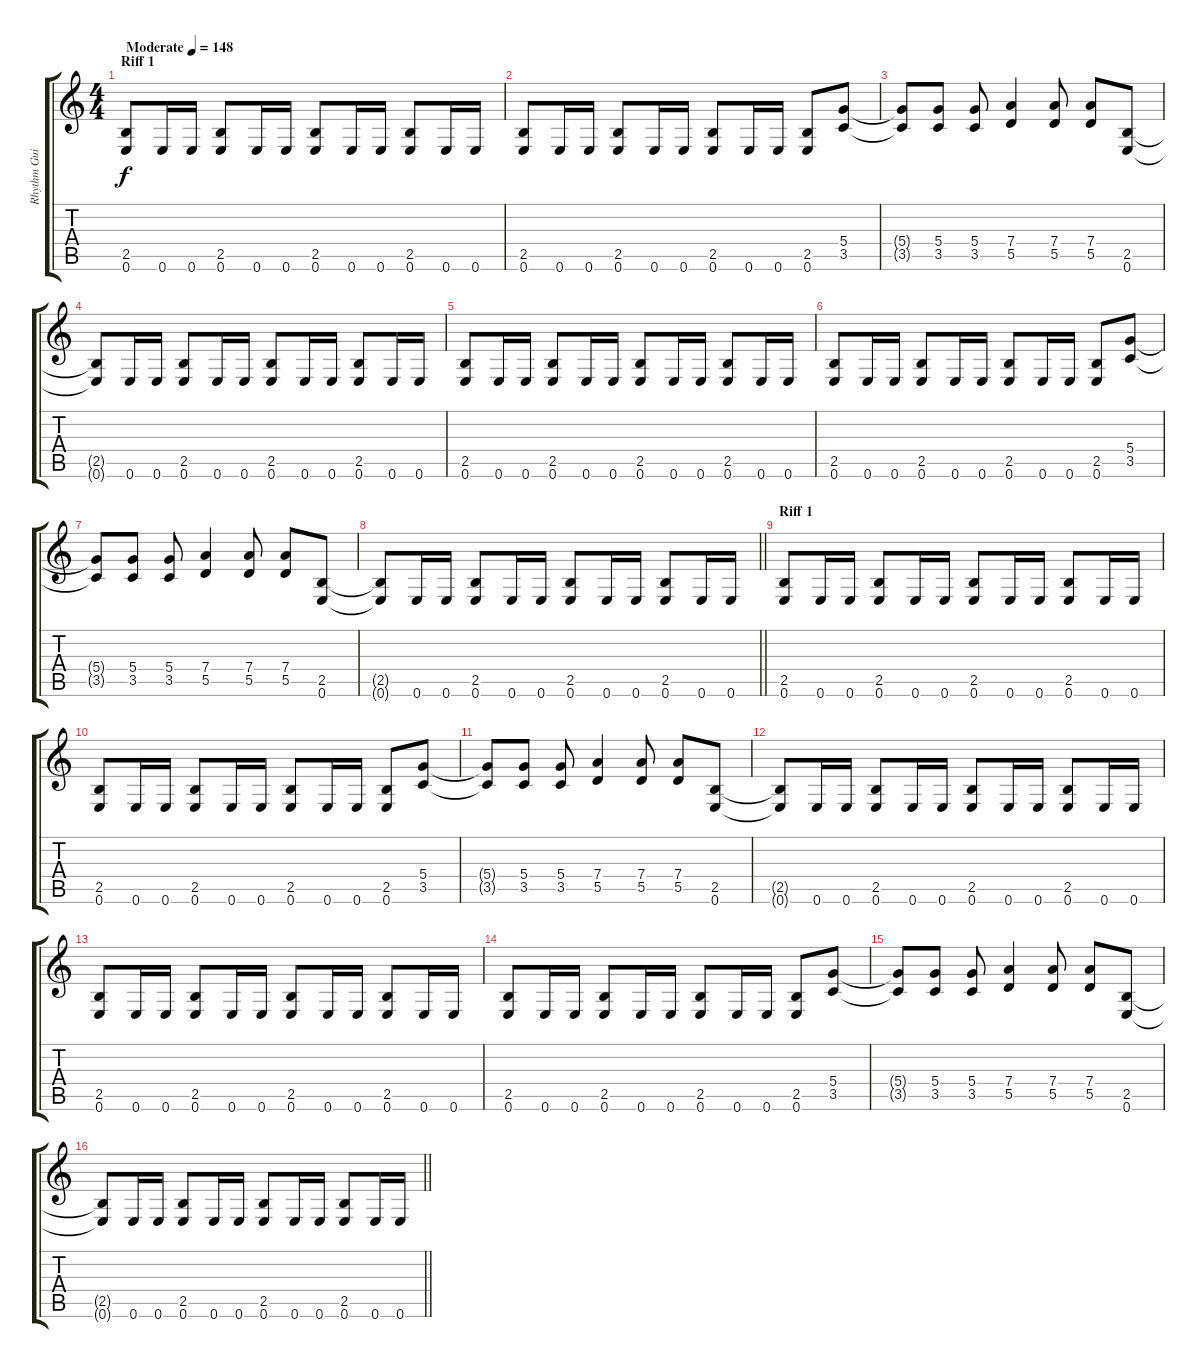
\track ("Rhythm Guitar" "Rhythm Gui") {instrument distortionguitar}
\staff {score tabs}
\tuning (E4 B3 G3 D3 A2 E2) {hide}
\ts (4 4)
\section ("" "Riff 1")
\tempo (148 "Moderate")
\clef g2
\ks c
(2.5 0.6).8{dy f instrument distortionguitar} 0.6.16 0.6.16 (2.5 0.6).8 0.6.16 0.6.16 (2.5 0.6).8 0.6.16 0.6.16 (2.5 0.6).8 0.6.16 0.6.16 |
(2.5 0.6).8 0.6.16 0.6.16 (2.5 0.6).8 0.6.16 0.6.16 (2.5 0.6).8 0.6.16 0.6.16 (2.5 0.6).8 (5.4 3.5).8 |
(5.4{t} 3.5{t}).8 (5.4 3.5).8 (5.4 3.5).8 (7.4 5.5).4 (7.4 5.5).8 (7.4 5.5).8 (2.5 0.6).8 |
(2.5{t} 0.6{t}).8 0.6.16 0.6.16 (2.5 0.6).8 0.6.16 0.6.16 (2.5 0.6).8 0.6.16 0.6.16 (2.5 0.6).8 0.6.16 0.6.16 |
(2.5 0.6).8 0.6.16 0.6.16 (2.5 0.6).8 0.6.16 0.6.16 (2.5 0.6).8 0.6.16 0.6.16 (2.5 0.6).8 0.6.16 0.6.16 |
(2.5 0.6).8 0.6.16 0.6.16 (2.5 0.6).8 0.6.16 0.6.16 (2.5 0.6).8 0.6.16 0.6.16 (2.5 0.6).8 (5.4 3.5).8 |
(5.4{t} 3.5{t}).8 (5.4 3.5).8 (5.4 3.5).8 (7.4 5.5).4 (7.4 5.5).8 (7.4 5.5).8 (2.5 0.6).8 |
\barLineRight lightlight
(2.5{t} 0.6{t}).8 0.6.16 0.6.16 (2.5 0.6).8 0.6.16 0.6.16 (2.5 0.6).8 0.6.16 0.6.16 (2.5 0.6).8 0.6.16 0.6.16 |
\section ("" "Riff 1")
(2.5 0.6).8 0.6.16 0.6.16 (2.5 0.6).8 0.6.16 0.6.16 (2.5 0.6).8 0.6.16 0.6.16 (2.5 0.6).8 0.6.16 0.6.16 |
(2.5 0.6).8 0.6.16 0.6.16 (2.5 0.6).8 0.6.16 0.6.16 (2.5 0.6).8 0.6.16 0.6.16 (2.5 0.6).8 (5.4 3.5).8 |
(5.4{t} 3.5{t}).8 (5.4 3.5).8 (5.4 3.5).8 (7.4 5.5).4 (7.4 5.5).8 (7.4 5.5).8 (2.5 0.6).8 |
(2.5{t} 0.6{t}).8 0.6.16 0.6.16 (2.5 0.6).8 0.6.16 0.6.16 (2.5 0.6).8 0.6.16 0.6.16 (2.5 0.6).8 0.6.16 0.6.16 |
(2.5 0.6).8 0.6.16 0.6.16 (2.5 0.6).8 0.6.16 0.6.16 (2.5 0.6).8 0.6.16 0.6.16 (2.5 0.6).8 0.6.16 0.6.16 |
(2.5 0.6).8 0.6.16 0.6.16 (2.5 0.6).8 0.6.16 0.6.16 (2.5 0.6).8 0.6.16 0.6.16 (2.5 0.6).8 (5.4 3.5).8 |
(5.4{t} 3.5{t}).8 (5.4 3.5).8 (5.4 3.5).8 (7.4 5.5).4 (7.4 5.5).8 (7.4 5.5).8 (2.5 0.6).8 |
\barLineRight lightlight
(2.5{t} 0.6{t}).8 0.6.16 0.6.16 (2.5 0.6).8 0.6.16 0.6.16 (2.5 0.6).8 0.6.16 0.6.16 (2.5 0.6).8 0.6.16 0.6.16
